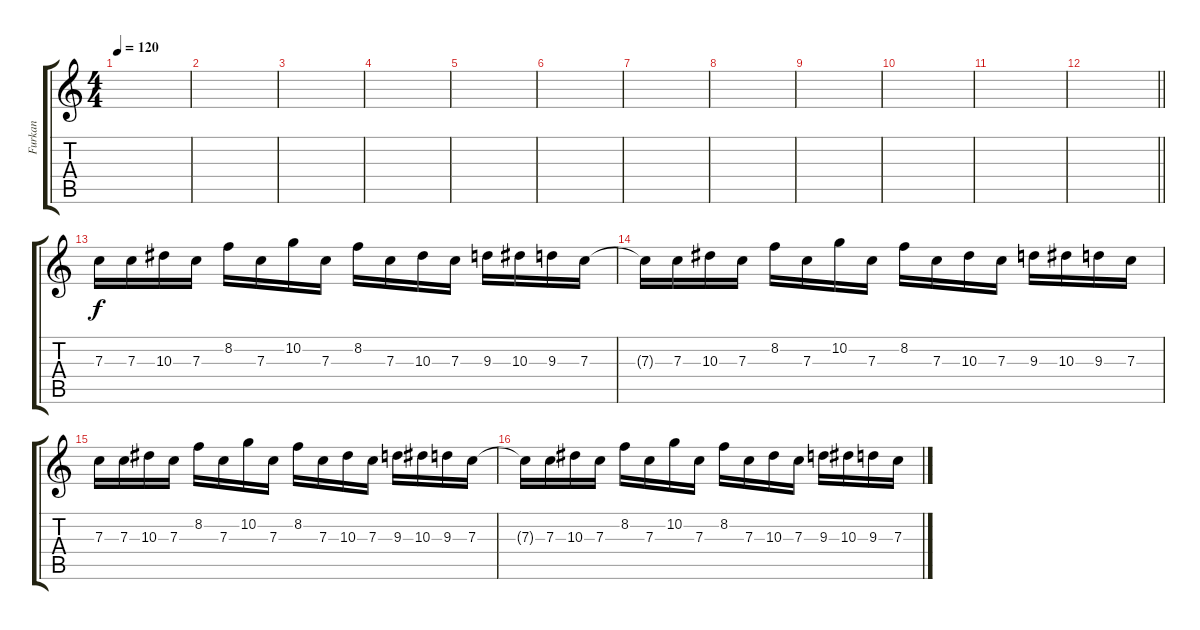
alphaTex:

\track ("Furkan" "Furkan") {instrument distortionguitar}
\staff {score tabs}
\tuning (D4 A3 F3 C3 G2 D2) {hide}
\ts (4 4)
\tempo 120
\clef g2
\ks c
|
|
|
|
|
|
|
|
|
|
|
\barLineRight lightlight
|
7.3.16 7.3.16 10.3.16 7.3.16 8.2.16 7.3.16 10.2.16 7.3.16 8.2.16 7.3.16 10.3.16 7.3.16 9.3.16 10.3.16 9.3.16 7.3.16 |
7.3{t}.16 7.3.16 10.3.16 7.3.16 8.2.16 7.3.16 10.2.16 7.3.16 8.2.16 7.3.16 10.3.16 7.3.16 9.3.16 10.3.16 9.3.16 7.3.16 |
7.3.16 7.3.16 10.3.16 7.3.16 8.2.16 7.3.16 10.2.16 7.3.16 8.2.16 7.3.16 10.3.16 7.3.16 9.3.16 10.3.16 9.3.16 7.3.16 |
7.3{t}.16 7.3.16 10.3.16 7.3.16 8.2.16 7.3.16 10.2.16 7.3.16 8.2.16 7.3.16 10.3.16 7.3.16 9.3.16 10.3.16 9.3.16 7.3.16
